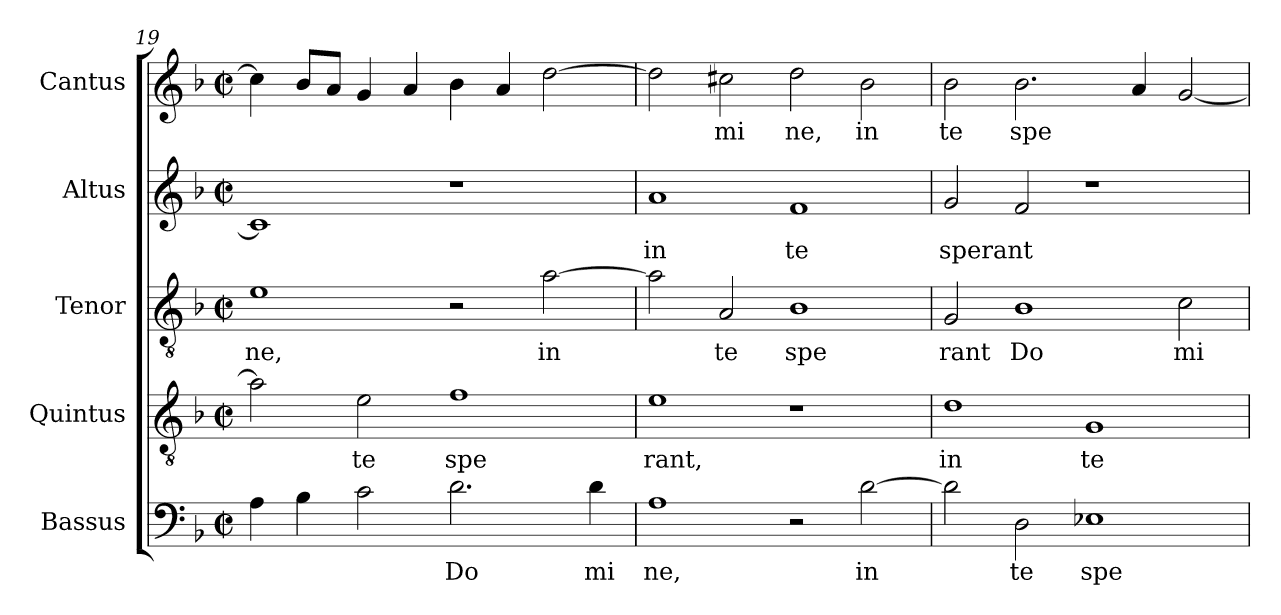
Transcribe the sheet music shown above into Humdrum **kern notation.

**kern	**text	**kern	**text	**kern	**text	**kern	**text	**kern	**text
*part5	*part5	*part4	*part4	*part3	*part3	*part2	*part2	*part1	*part1
*staff5	*staff5	*staff4	*staff4	*staff3	*staff3	*staff2	*staff2	*staff1	*staff1
*I"Bassus	*	*I"Quintus	*	*I"Tenor	*	*I"Altus	*	*I"Cantus	*
!!LO:PB:g=z
*clefF4	*	*clefGv2	*	*clefGv2	*	*clefG2	*	*clefG2	*
*k[b-]	*	*k[b-]	*	*k[b-]	*	*k[b-]	*	*k[b-]	*
*F:	*	*F:	*	*F:	*	*F:	*	*F:	*
*M2/2	*	*M2/2	*	*M2/2	*	*M2/2	*	*M2/2	*
*met(c|)	*	*met(c|)	*	*met(c|)	*	*met(c|)	*	*met(c|)	*
=19	=19	=19	=19	=19	=19	=19	=19	=19	=19
!	!LO:LY:b:cj	!	!LO:LY:b:cj	!	!LO:LY:b:cj	!	!LO:LY:b:cj	!	!LO:LY:b:cj
4A\	.	2a\]	.	1e	ne,	1c]	.	4cc\]	.
!	!LO:LY:b:cj	!	!	!	!	!	!	!	!LO:LY:b:cj
4B-\	.	.	.	.	.	.	.	8b-/L	.
!	!	!	!	!	!	!	!	!	!LO:LY:b:cj
.	.	.	.	.	.	.	.	8a/J	.
!	!LO:LY:b:cj	!	!LO:LY:b:cj	!	!	!	!	!	!LO:LY:b:cj
2c\	.	2e\	te	.	.	.	.	4g/	.
!	!	!	!	!	!	!	!	!	!LO:LY:b:cj
.	.	.	.	.	.	.	.	4a/	.
!	!LO:LY:b:cj	!	!LO:LY:b:cj	!	!	!	!	!	!LO:LY:b:cj
2.d\	Do	1f	spe	2r	.	1r	.	4b-\	.
!	!	!	!	!	!	!	!	!	!LO:LY:b:cj
.	.	.	.	.	.	.	.	4a/	.
!	!	!	!	!	!LO:LY:b:cj	!	!	!	!LO:LY:b:cj
.	.	.	.	[>2a\	in	.	.	[>2dd\	.
!	!LO:LY:b:cj	!	!	!	!	!	!	!	!
4d\	mi	.	.	.	.	.	.	.	.
=20	=20	=20	=20	=20	=20	=20	=20	=20	=20
!	!LO:LY:b:cj	!	!LO:LY:b:cj	!	!LO:LY:b:cj	!	!LO:LY:b:cj	!	!LO:LY:b:cj
1A	ne,	1e	rant,	2a\]	.	1a	in	2dd\]	.
!	!	!	!	!	!LO:LY:b:cj	!	!	!	!LO:LY:b:cj
.	.	.	.	2A/	te	.	.	2cc#\	mi
!	!	!	!	!	!LO:LY:b:cj	!	!LO:LY:b:cj	!	!LO:LY:b:cj
2r	.	1r	.	1B-	spe	1f	te	2dd\	ne,
!	!LO:LY:b:cj	!	!	!	!	!	!	!	!LO:LY:b:cj
[>2d\	in	.	.	.	.	.	.	2b-\	in
=21	=21	=21	=21	=21	=21	=21	=21	=21	=21
!	!LO:LY:b:cj	!	!LO:LY:b:cj	!	!LO:LY:b:cj	!	!LO:LY:b:cj	!	!LO:LY:b:cj
2d\]	.	1d	in	2G/	rant	2g/	sperant	2b-\	te
!	!LO:LY:b:cj	!	!	!	!LO:LY:b:cj	!	!LO:LY:b:cj	!	!LO:LY:b:cj
2D\	te	.	.	1B-	Do	2f/	.	2.b-\	spe
!	!LO:LY:b:cj	!	!LO:LY:b:cj	!	!	!	!	!	!
1E-X	spe	1G	te	.	.	1r	.	.	.
!	!	!	!	!	!	!	!	!	!LO:LY:b:cj
.	.	.	.	.	.	.	.	4a/	.
!	!	!	!	!	!LO:LY:b:cj	!	!	!	!LO:LY:b:cj
.	.	.	.	2c\	mi	.	.	[<2g/	.
=	=	=	=	=	=	=	=	=	=
*-	*-	*-	*-	*-	*-	*-	*-	*-	*-
